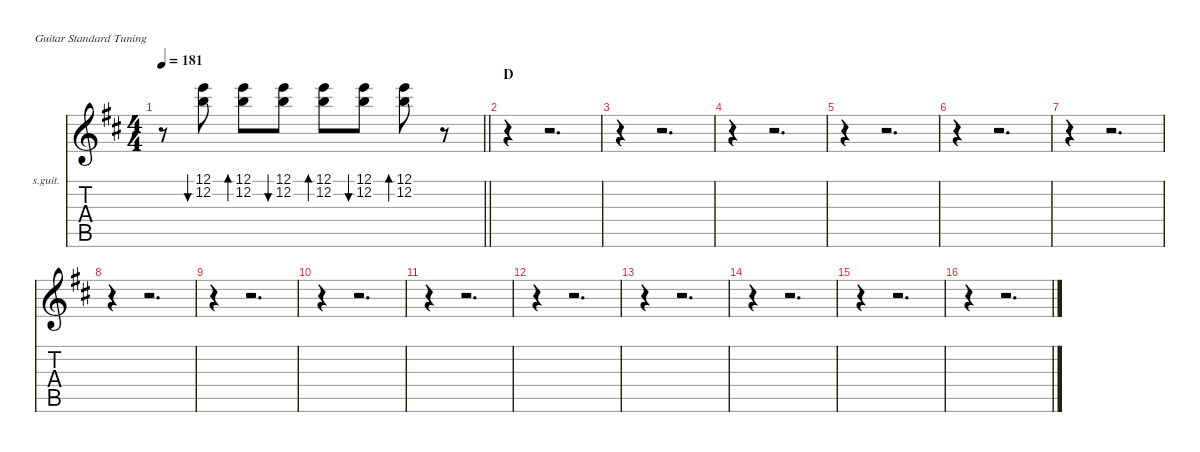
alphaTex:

\hideDynamics
\bracketExtendMode nobrackets
\firstSystemTrackNameOrientation horizontal
\otherSystemsTrackNameOrientation horizontal
\track ("A.Guitar 3" "s.guit.") {instrument acousticguitarsteel}
\staff {score tabs}
\tuning (E4 B3 G3 D3 A2 E2)
\ts (4 4)
\tempo 181
\clef g2
\barLineRight lightlight
\ks d
r.8{dy f} (12.1{acc forcenatural} 12.2{acc forcenatural}).8{bu 60} (12.1{acc forcenatural} 12.2{acc forcenatural}).8{bd 60} (12.1{acc forcenatural} 12.2{acc forcenatural}).8{bu 60} (12.1{acc forcenatural} 12.2{acc forcenatural}).8{bd 60} (12.1{acc forcenatural} 12.2{acc forcenatural}).8{bu 60} (12.1{acc forcenatural} 12.2{acc forcenatural}).8{bd 60} r.8 |
\section ("" "D")
r.4 r.2{d} |
r.4 r.2{d} |
r.4 r.2{d} |
r.4 r.2{d} |
r.4 r.2{d} |
r.4 r.2{d} |
r.4 r.2{d} |
r.4 r.2{d} |
r.4 r.2{d} |
r.4 r.2{d} |
r.4 r.2{d} |
r.4 r.2{d} |
r.4 r.2{d} |
r.4 r.2{d} |
r.4 r.2{d}
